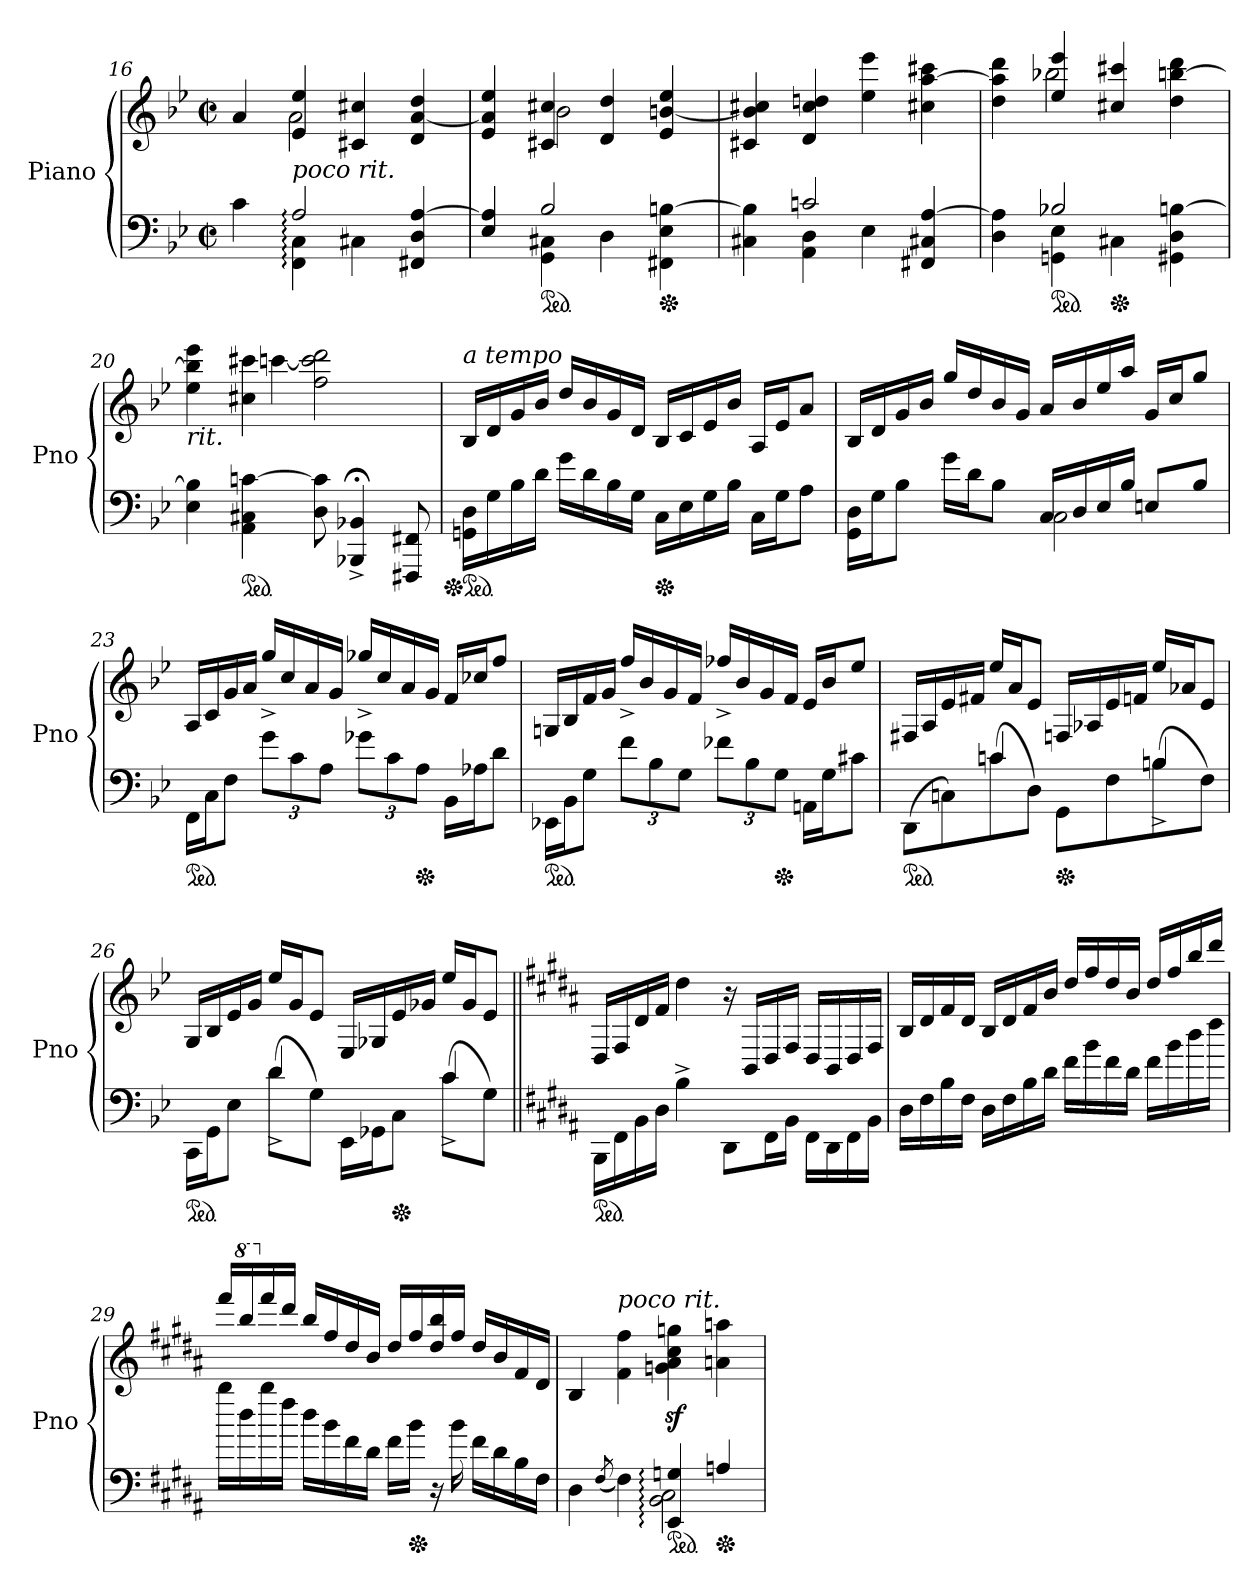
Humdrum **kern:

**kern	**kern
*part2	*part1
*staff2	*staff1
*I"Piano	*I"Piano
*I'Pno	*I'Pno
*clefF4	*clefG2
*k[b-e-]	*k[b-e-]
*g:	*g:
*M2/2	*M2/2
*met(c|)	*met(c|)
=16	=16
*^	*^
4c\	4ryy	4a/	4ryy
!	!	!LO:TX:b:i:t=poco rit.	!
2A:/	4FF:\ 4C:\	4e-/ 4ee-/	2a\
.	4C#X\	4c#X/ 4cc#X/	.
4FF#X/ 4D/ [4A/	4ryy	4d/ [4a/ 4dd/	4ryy
=17	=17	=17	=17
4E-/ 4A]/	4ryy	4e-/ 4a]/ 4ee-/	4ryy
*ped	*	*	*
2B-/	4GG\ 4C#X\	4c#X/ 4cc#X/	2b-\
.	4D\	4d/ 4dd/	.
*Xped	*	*	*
4FF#X\ 4E-\ [4Bn\	4ryy	4e-/ [4bn/ 4ee-/	4ryy
=18	=18	=18	=18
!	!	!LO:TX:b:i:t=accel.-	!
*	*	*v	*v
4C#X\ 4B]\	4ryy	4c#X/ 4b]/ 4cc#X/
2cn/	4AA\ 4D\	4d/ 4cc#/ 4ddn/
.	4E-\	4ee-\ 4eee-\
4FF#X/ 4C#X/ [4A/	4ryy	4cc#X\ [4aa\ 4ccc#X\
=19	=19	=19
*	*	*^
4D\ 4A]\	4ryy	4dd\ 4aa]\ 4ddd\	4ryy
*ped	*	*	*
2B-X/	4GGn\ 4E-\	4ee-/ 4eee-/	2bb-X\
*Xped	*	*	*
.	4C#X\	4cc#X/ 4ccc#X/	.
4GG#X\ 4D\ [4Bn\	4ryy	4dd\ [4bbn\ 4ddd\	4ryy
=20	=20	=20	=20
!	!	!LO:TX:b:i:t=rit.	!
*v	*v	*	*
4E-\ 4B]\	4ee-\ 4bb]\ 4eee-\	4ryy
*ped	*	*
4AA\ 4C#X\ [4cn\	4cc#X\ 4ccc#X\	[4cccn\
8D\ 8c]\	2ff\ 2cccn]\ 2ddd\	2ryy
4BBB-X;^>/ 4BB-X;^>/	.	.
8FFF#X/ 8FF#X/	.	.
*	*v	*v
=21	=21
!	!LO:TX:a:i:t=a tempo
*Xped	*
*ped	*
16GGn\ 16D\LL	16B-/LL
16G\	16d/
16B-\	16g/
16d\JJ	16b-/JJ
16g\LL	16dd/LL
16d\	16b-/
16B-\	16g/
16G\JJ	16d/JJ
*Xped	*
16C\LL	16B-/LL
16E-\	16c/
16G\	16e-/
16B-\JJ	16b-/JJ
16C\LL	16A/LL
16G\J	16e-/J
8A\J	8a/J
=22	=22
*^	*
16GG\ 16D\LL	4ryy	16B-/LL
16G\J	.	16d/
8B-\J	.	16g/
.	.	16b-/JJ
16g\LL	4ryy	16gg/LL
16d\J	.	16dd/
8B-\J	.	16b-/
.	.	16g/JJ
16C/LL	2C\	16a/LL
16D/	.	16b-/
16E-/	.	16ee-/
16B-/JJ	.	16aa/JJ
8En/L	.	16g/LL
.	.	16cc/J
8B-/J	.	8gg/J
*v	*v	*
=23	=23
*ped	*
16FF\LL	16A/LL
16C\J	16c/
8F\J	16g/
.	16a/JJ
12g\L	16gg^>/LL
.	16cc/
12c\	.
.	16a/
12A\J	.
.	16g/JJ
12g-X\L	16gg-X^>/LL
.	16cc/
12c\	.
.	16a/
*Xped	*
12A\J	.
.	16g/JJ
16BB-\LL	16f/LL
16A-X\J	16cc-X/J
8d\J	8ff/J
=24	=24
*ped	*
16EE-X\LL	16Gn/LL
16BB-\J	16B-/
8G\J	16f/
.	16g/JJ
12f\L	16ff^>/LL
.	16b-/
12B-\	.
.	16g/
12G\J	.
.	16f/JJ
12f-X\L	16ff-X^>/LL
.	16b-/
12B-\	.
.	16g/
*Xped	*
12G\J	.
.	16f/JJ
16AAn\LL	16e-/LL
16G\J	16b-/J
8c#X\J	8ee-/J
=25	=25
*^	*
*ped	*	*
(<8DD\L	4ryy	16F#X/LL
.	.	16A/
8Cn\)	.	16e-/
.	.	16f#X/JJ
(<8cn\	4c/	16ee-/LL
.	.	16a/J
8D\J)	.	8e-/J
*Xped	*	*
8GG\L	4ryy	16Fn/LL
.	.	16A-X/
8F\	.	16e-/
.	.	16fn/JJ
(<8Bn\	4B^>/	16ee-/LL
.	.	16a-X/J
8F\J)	.	8e-/J
=26	=26	=26
*ped	*	*
16CC\LL	4ryy	16G/LL
16GG\J	.	16B-/
8E-\J	.	16e-/
.	.	16g/JJ
(<8d\L	4d^>/	16ee-/LL
.	.	16g/J
8G\J)	.	8e-/J
16EE-\LL	4ryy	16E-/LL
16GG-X\J	.	16G-X/
*Xped	*	*
8C\J	.	16e-/
.	.	16g-X/JJ
(<8c\L	4c^>/	16ee-/LL
.	.	16g-/J
8G\J)	.	8e-/J
*v	*v	*
=27||	=27||
*k[f#c#g#d#a#]	*k[f#c#g#d#a#]
*ped	*
16BBB\LL	16D#/LL
16FF#\	16F#/
16BB\	16d#/
16D#\JJ	16f#/JJ
4B^\	4dd#\
8DD#\L	16r
.	16BB/LL
16FF#\L	16D#/
16BB\JJ	16F#/JJ
16FF#\LL	16D#/LL
16DD#\	16BB/
16FF#\	16D#/
16BB\JJ	16F#/JJ
=28	=28
16D#\LL	16B/LL
16F#\	16d#/
16B\	16f#/
16F#\JJ	16d#/JJ
16D#\LL	16B/LL
16F#\	16d#/
16B\	16f#/
16d#\JJ	16b/JJ
16f#\LL	16dd#/LL
16b\	16ff#/
16f#\	16dd#/
16d#\JJ	16b/JJ
16f#\LL	16dd#/LL
16b\	16ff#/
16dd#\	16bb/
16ff#\JJ	16ddd#/JJ
=29	=29
16bb\LL	16fff#/LL
*	*8va
16dd#\	16bbb/
*	*X8va
16bb\	16fff#/
16ff#\JJ	16ddd#/JJ
16dd#\LL	16bb/LL
16b\	16ff#/
16f#\	16dd#/
16d#\JJ	16b/JJ
16f#\LL	16dd#/LL
*Xped	*
16b\JJ	16ff#/
16r	16dd#/ 16bb/
16b\	16ff#/JJ
16f#\LL	16dd#/LL
16d#\	16b/
16B\	16f#/
16F#\JJ	16d#/JJ
=30	=30
*^	*
4D#\	2ryy	4B/
(8qF#/	.	.
!	!	!LO:TX:a:i:t=poco rit.
4F#\)	.	4f#\ 4ff#\
*ped	*	*
4EE:/ 4Gn:/	2BB:\ 2C#:\	4gnz\ 4a#z\ 4cc#z\ 4ggnz\
*Xped	*	*
4An/	.	4an\ 4aan\
*v	*v	*
=	=
*-	*-
